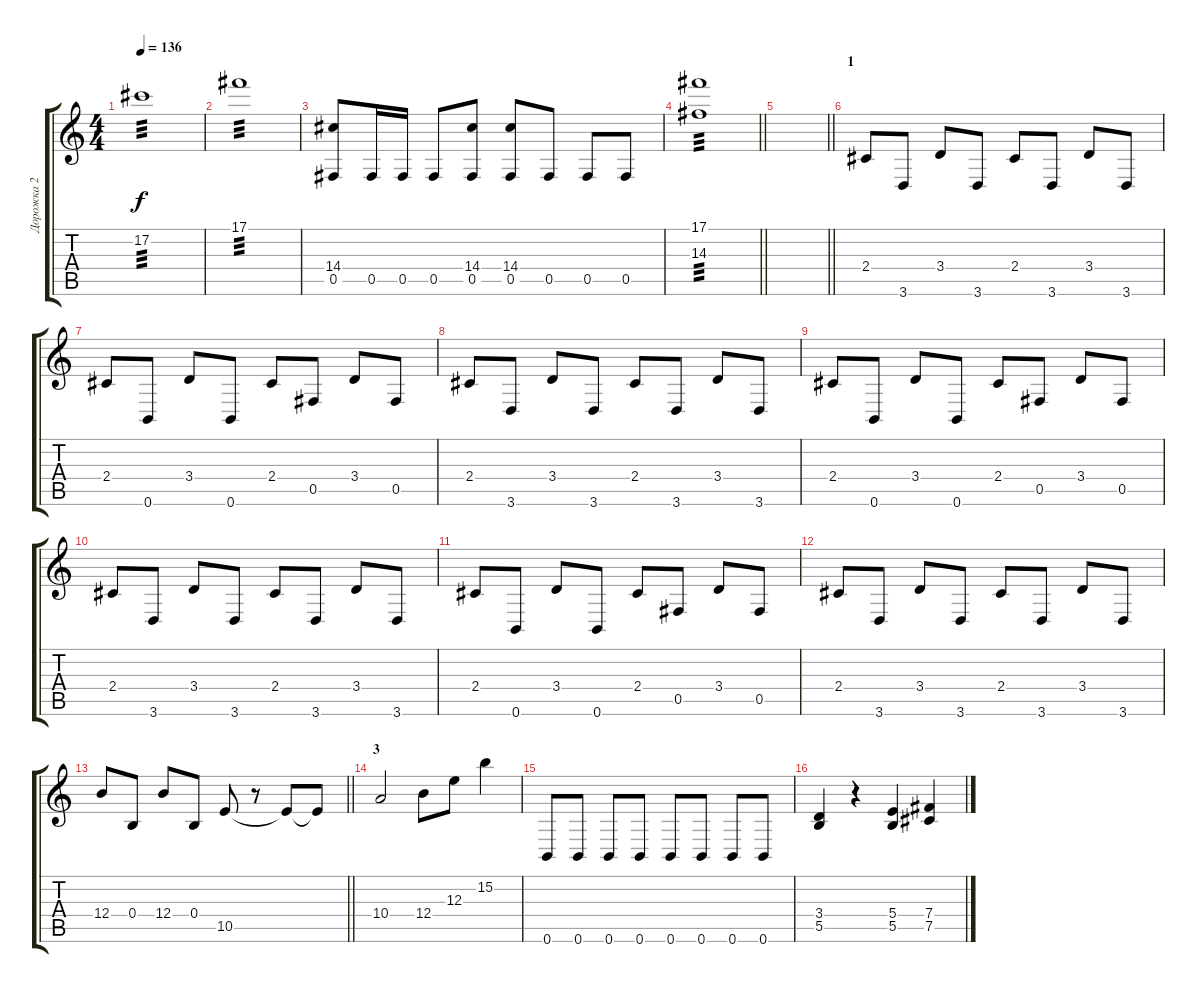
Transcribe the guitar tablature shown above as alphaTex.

\track ("Дорожка 2" "Дорожка 2") {instrument distortionguitar}
\staff {score tabs}
\tuning (Db4 Ab3 E3 B2 Gb2 B1) {hide}
\ts (4 4)
\tempo 136
\clef g2
\ks c
17.2.1{tp 3 dy f} |
17.1.1{tp 3} |
(14.4 0.5).8 0.5.16 0.5.16 0.5.8 (14.4 0.5).8 (14.4 0.5).8 0.5.8 0.5.8 0.5.8 |
\barLineRight lightlight
(17.1 14.3).1{tp 3} |
\section ("" " ")
\barLineRight lightlight
|
\section ("" "1")
2.4.8 3.6.8 3.4.8 3.6.8 2.4.8 3.6.8 3.4.8 3.6.8 |
2.4.8 0.6.8 3.4.8 0.6.8 2.4.8 0.5.8 3.4.8 0.5.8 |
2.4.8 3.6.8 3.4.8 3.6.8 2.4.8 3.6.8 3.4.8 3.6.8 |
2.4.8 0.6.8 3.4.8 0.6.8 2.4.8 0.5.8 3.4.8 0.5.8 |
2.4.8 3.6.8 3.4.8 3.6.8 2.4.8 3.6.8 3.4.8 3.6.8 |
2.4.8 0.6.8 3.4.8 0.6.8 2.4.8 0.5.8 3.4.8 0.5.8 |
2.4.8 3.6.8 3.4.8 3.6.8 2.4.8 3.6.8 3.4.8 3.6.8 |
\barLineRight lightlight
12.4.8 0.4.8 12.4.8 0.4.8 10.5.8 r.8 10.5{t}.8 10.5{t}.8 |
\section ("" "3")
10.4.2 12.4.8 12.3.8 15.2.4 |
0.6.8 0.6.8 0.6.8 0.6.8 0.6.8 0.6.8 0.6.8 0.6.8 |
(3.4 5.5).4 r.4 (5.4 5.5).4 (7.4 7.5).4
